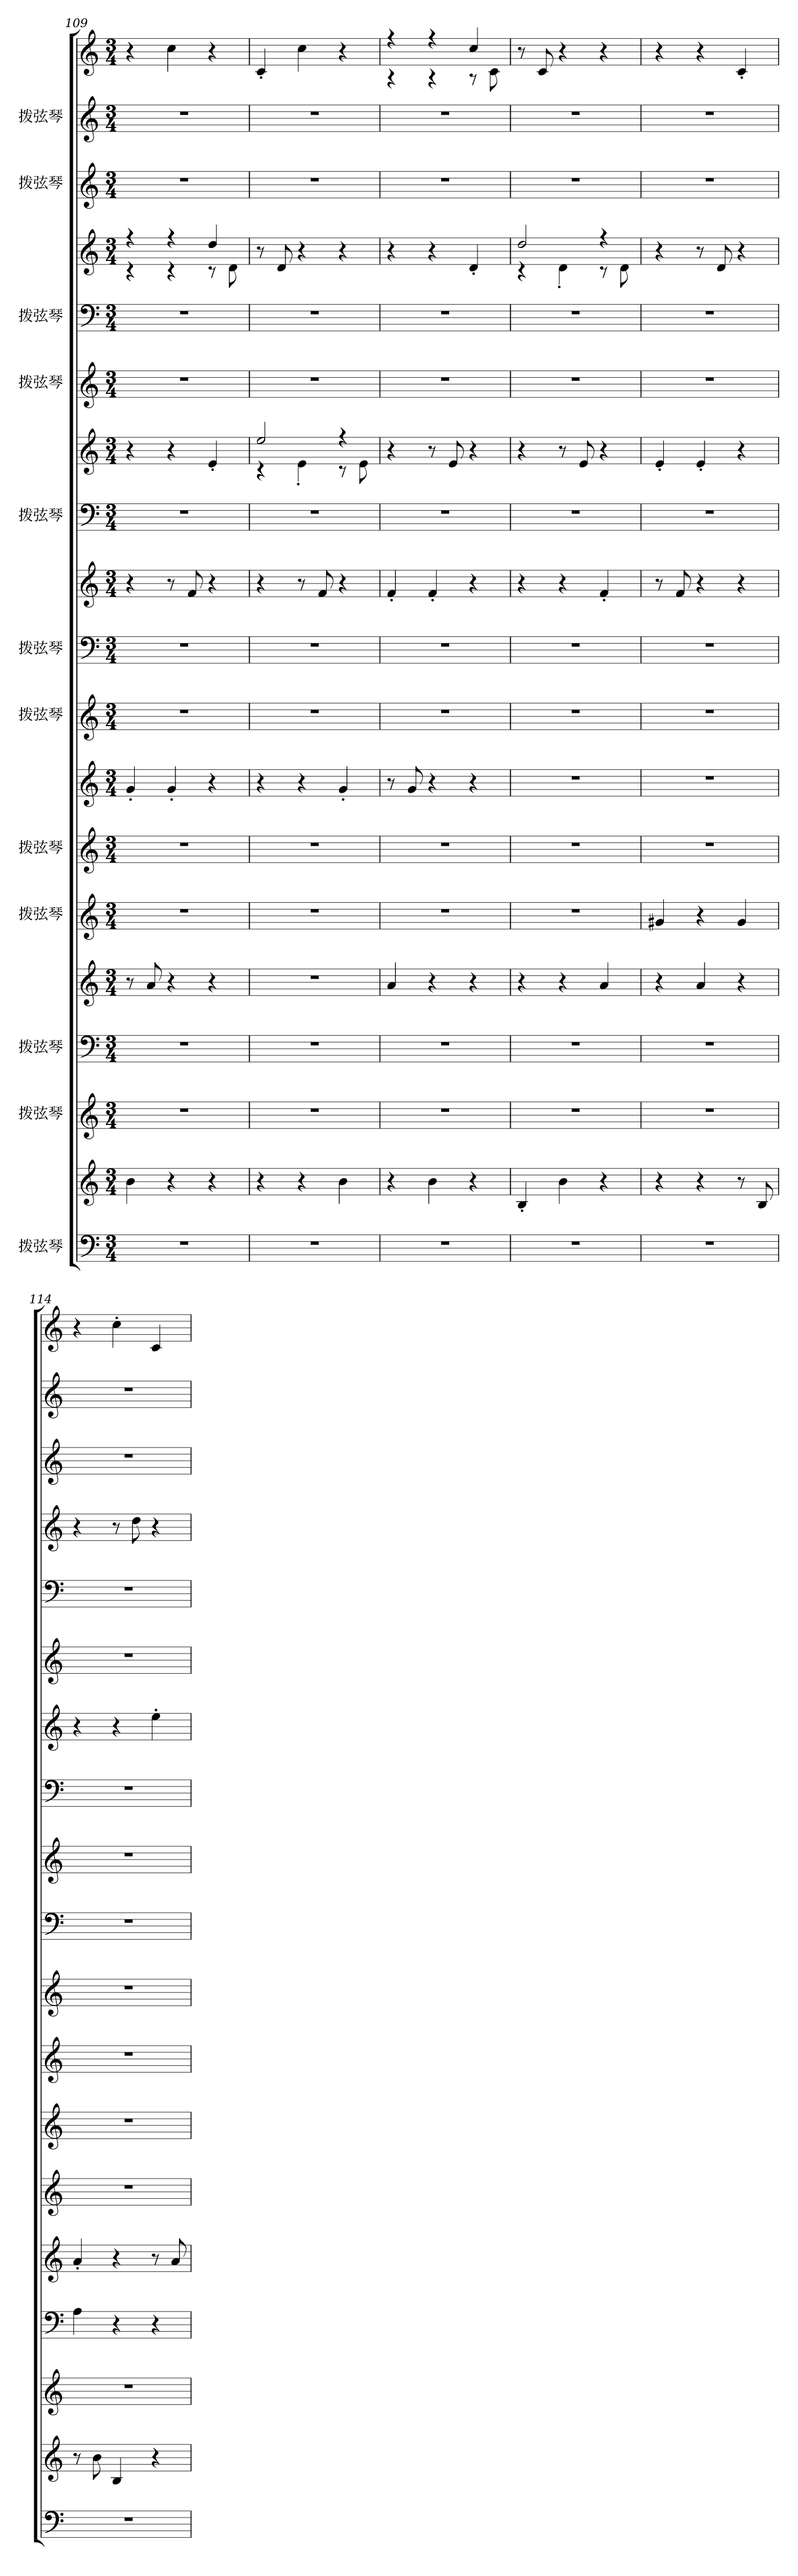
**kern	**kern	**kern	**kern	**kern	**kern	**kern	**kern	**kern	**kern	**kern	**kern	**kern	**kern	**kern	**kern	**kern	**kern	**kern
*part12	*part12	*part11	*part10	*part10	*part9	*part8	*part8	*part7	*part6	*part6	*part5	*part5	*part4	*part3	*part3	*part2	*part1	*part1
*staff19	*staff18	*staff17	*staff16	*staff15	*staff14	*staff13	*staff12	*staff11	*staff10	*staff9	*staff8	*staff7	*staff6	*staff5	*staff4	*staff3	*staff2	*staff1
*I"拨弦琴	*	*I"拨弦琴	*I"拨弦琴	*	*I"拨弦琴	*I"拨弦琴	*	*I"拨弦琴	*I"拨弦琴	*	*I"拨弦琴	*	*I"拨弦琴	*I"拨弦琴	*	*I"拨弦琴	*I"拨弦琴	*
!!LO:PB:g=z
*clefF4	*clefG2	*clefG2	*clefF4	*clefG2	*clefG2	*clefG2	*clefG2	*clefG2	*clefF4	*clefG2	*clefF4	*clefG2	*clefG2	*clefF4	*clefG2	*clefG2	*clefG2	*clefG2
*k[]	*k[]	*k[]	*k[]	*k[]	*k[]	*k[]	*k[]	*k[]	*k[]	*k[]	*k[]	*k[]	*k[]	*k[]	*k[]	*k[]	*k[]	*k[]
*M3/4	*M3/4	*M3/4	*M3/4	*M3/4	*M3/4	*M3/4	*M3/4	*M3/4	*M3/4	*M3/4	*M3/4	*M3/4	*M3/4	*M3/4	*M3/4	*M3/4	*M3/4	*M3/4
=109	=109	=109	=109	=109	=109	=109	=109	=109	=109	=109	=109	=109	=109	=109	=109	=109	=109	=109
*	*	*	*	*	*	*	*	*	*	*	*	*	*	*	*^	*	*	*
2.r	4b\	2.r	2.r	8r	2.r	2.r	4g'/	2.r	2.r	4r	2.r	4r	2.r	2.r	4r	4r	2.r	2.r	4r
.	.	.	.	8a/	.	.	.	.	.	.	.	.	.	.	.	.	.	.	.
.	4r	.	.	4r	.	.	4g'/	.	.	8r	.	4r	.	.	4r	4r	.	.	4cc\
.	.	.	.	.	.	.	.	.	.	8f/	.	.	.	.	.	.	.	.	.
.	4r	.	.	4r	.	.	4r	.	.	4r	.	4e'/	.	.	4dd/	8r	.	.	4r
.	.	.	.	.	.	.	.	.	.	.	.	.	.	.	.	8d\	.	.	.
*	*	*	*	*	*	*	*	*	*	*	*	*	*	*	*v	*v	*	*	*
=110	=110	=110	=110	=110	=110	=110	=110	=110	=110	=110	=110	=110	=110	=110	=110	=110	=110	=110
*	*	*	*	*	*	*	*	*	*	*	*	*^	*	*	*	*	*	*
2.r	4r	2.r	2.r	2.r	2.r	2.r	4r	2.r	2.r	4r	2.r	2ee/	4r	2.r	2.r	8r	2.r	2.r	4c'/
.	.	.	.	.	.	.	.	.	.	.	.	.	.	.	.	8d/	.	.	.
.	4r	.	.	.	.	.	4r	.	.	8r	.	.	4e'\	.	.	4r	.	.	4cc\
.	.	.	.	.	.	.	.	.	.	8f/	.	.	.	.	.	.	.	.	.
.	4b\	.	.	.	.	.	4g'/	.	.	4r	.	4r	8r	.	.	4r	.	.	4r
.	.	.	.	.	.	.	.	.	.	.	.	.	8e\	.	.	.	.	.	.
*	*	*	*	*	*	*	*	*	*	*	*	*v	*v	*	*	*	*	*	*
=111	=111	=111	=111	=111	=111	=111	=111	=111	=111	=111	=111	=111	=111	=111	=111	=111	=111	=111
*	*	*	*	*	*	*	*	*	*	*	*	*	*	*	*	*	*	*^
2.r	4r	2.r	2.r	4a/	2.r	2.r	8r	2.r	2.r	4f'/	2.r	4r	2.r	2.r	4r	2.r	2.r	4r	4r
.	.	.	.	.	.	.	8g/	.	.	.	.	.	.	.	.	.	.	.	.
.	4b\	.	.	4r	.	.	4r	.	.	4f'/	.	8r	.	.	4r	.	.	4r	4r
.	.	.	.	.	.	.	.	.	.	.	.	8e/	.	.	.	.	.	.	.
.	4r	.	.	4r	.	.	4r	.	.	4r	.	4r	.	.	4d'/	.	.	4cc/	8r
.	.	.	.	.	.	.	.	.	.	.	.	.	.	.	.	.	.	.	8c\
*	*	*	*	*	*	*	*	*	*	*	*	*	*	*	*	*	*	*v	*v
=112	=112	=112	=112	=112	=112	=112	=112	=112	=112	=112	=112	=112	=112	=112	=112	=112	=112	=112
*	*	*	*	*	*	*	*	*	*	*	*	*	*	*	*^	*	*	*
2.r	4B'/	2.r	2.r	4r	2.r	2.r	2.r	2.r	2.r	4r	2.r	4r	2.r	2.r	2dd/	4r	2.r	2.r	8r
.	.	.	.	.	.	.	.	.	.	.	.	.	.	.	.	.	.	.	8c/
.	4b\	.	.	4r	.	.	.	.	.	4r	.	8r	.	.	.	4d'\	.	.	4r
.	.	.	.	.	.	.	.	.	.	.	.	8e/	.	.	.	.	.	.	.
.	4r	.	.	4a/	.	.	.	.	.	4f'/	.	4r	.	.	4r	8r	.	.	4r
.	.	.	.	.	.	.	.	.	.	.	.	.	.	.	.	8d\	.	.	.
*	*	*	*	*	*	*	*	*	*	*	*	*	*	*	*v	*v	*	*	*
=113	=113	=113	=113	=113	=113	=113	=113	=113	=113	=113	=113	=113	=113	=113	=113	=113	=113	=113
2.r	4r	2.r	2.r	4r	4g#X/	2.r	2.r	2.r	2.r	8r	2.r	4e'/	2.r	2.r	4r	2.r	2.r	4r
.	.	.	.	.	.	.	.	.	.	8f/	.	.	.	.	.	.	.	.
.	4r	.	.	4a/	4r	.	.	.	.	4r	.	4e'/	.	.	8r	.	.	4r
.	.	.	.	.	.	.	.	.	.	.	.	.	.	.	8d/	.	.	.
.	8r	.	.	4r	4g#/	.	.	.	.	4r	.	4r	.	.	4r	.	.	4c'/
.	8B/	.	.	.	.	.	.	.	.	.	.	.	.	.	.	.	.	.
!!LO:PB:g=z
=114	=114	=114	=114	=114	=114	=114	=114	=114	=114	=114	=114	=114	=114	=114	=114	=114	=114	=114
2.r	8r	2.r	4A\	4a'/	2.r	2.r	2.r	2.r	2.r	2.r	2.r	4r	2.r	2.r	4r	2.r	2.r	4r
.	8b\	.	.	.	.	.	.	.	.	.	.	.	.	.	.	.	.	.
.	4B/	.	4r	4r	.	.	.	.	.	.	.	4r	.	.	8r	.	.	4cc'\
.	.	.	.	.	.	.	.	.	.	.	.	.	.	.	8dd\	.	.	.
.	4r	.	4r	8r	.	.	.	.	.	.	.	4ee'\	.	.	4r	.	.	4c/
.	.	.	.	8a/	.	.	.	.	.	.	.	.	.	.	.	.	.	.
=	=	=	=	=	=	=	=	=	=	=	=	=	=	=	=	=	=	=
*-	*-	*-	*-	*-	*-	*-	*-	*-	*-	*-	*-	*-	*-	*-	*-	*-	*-	*-
